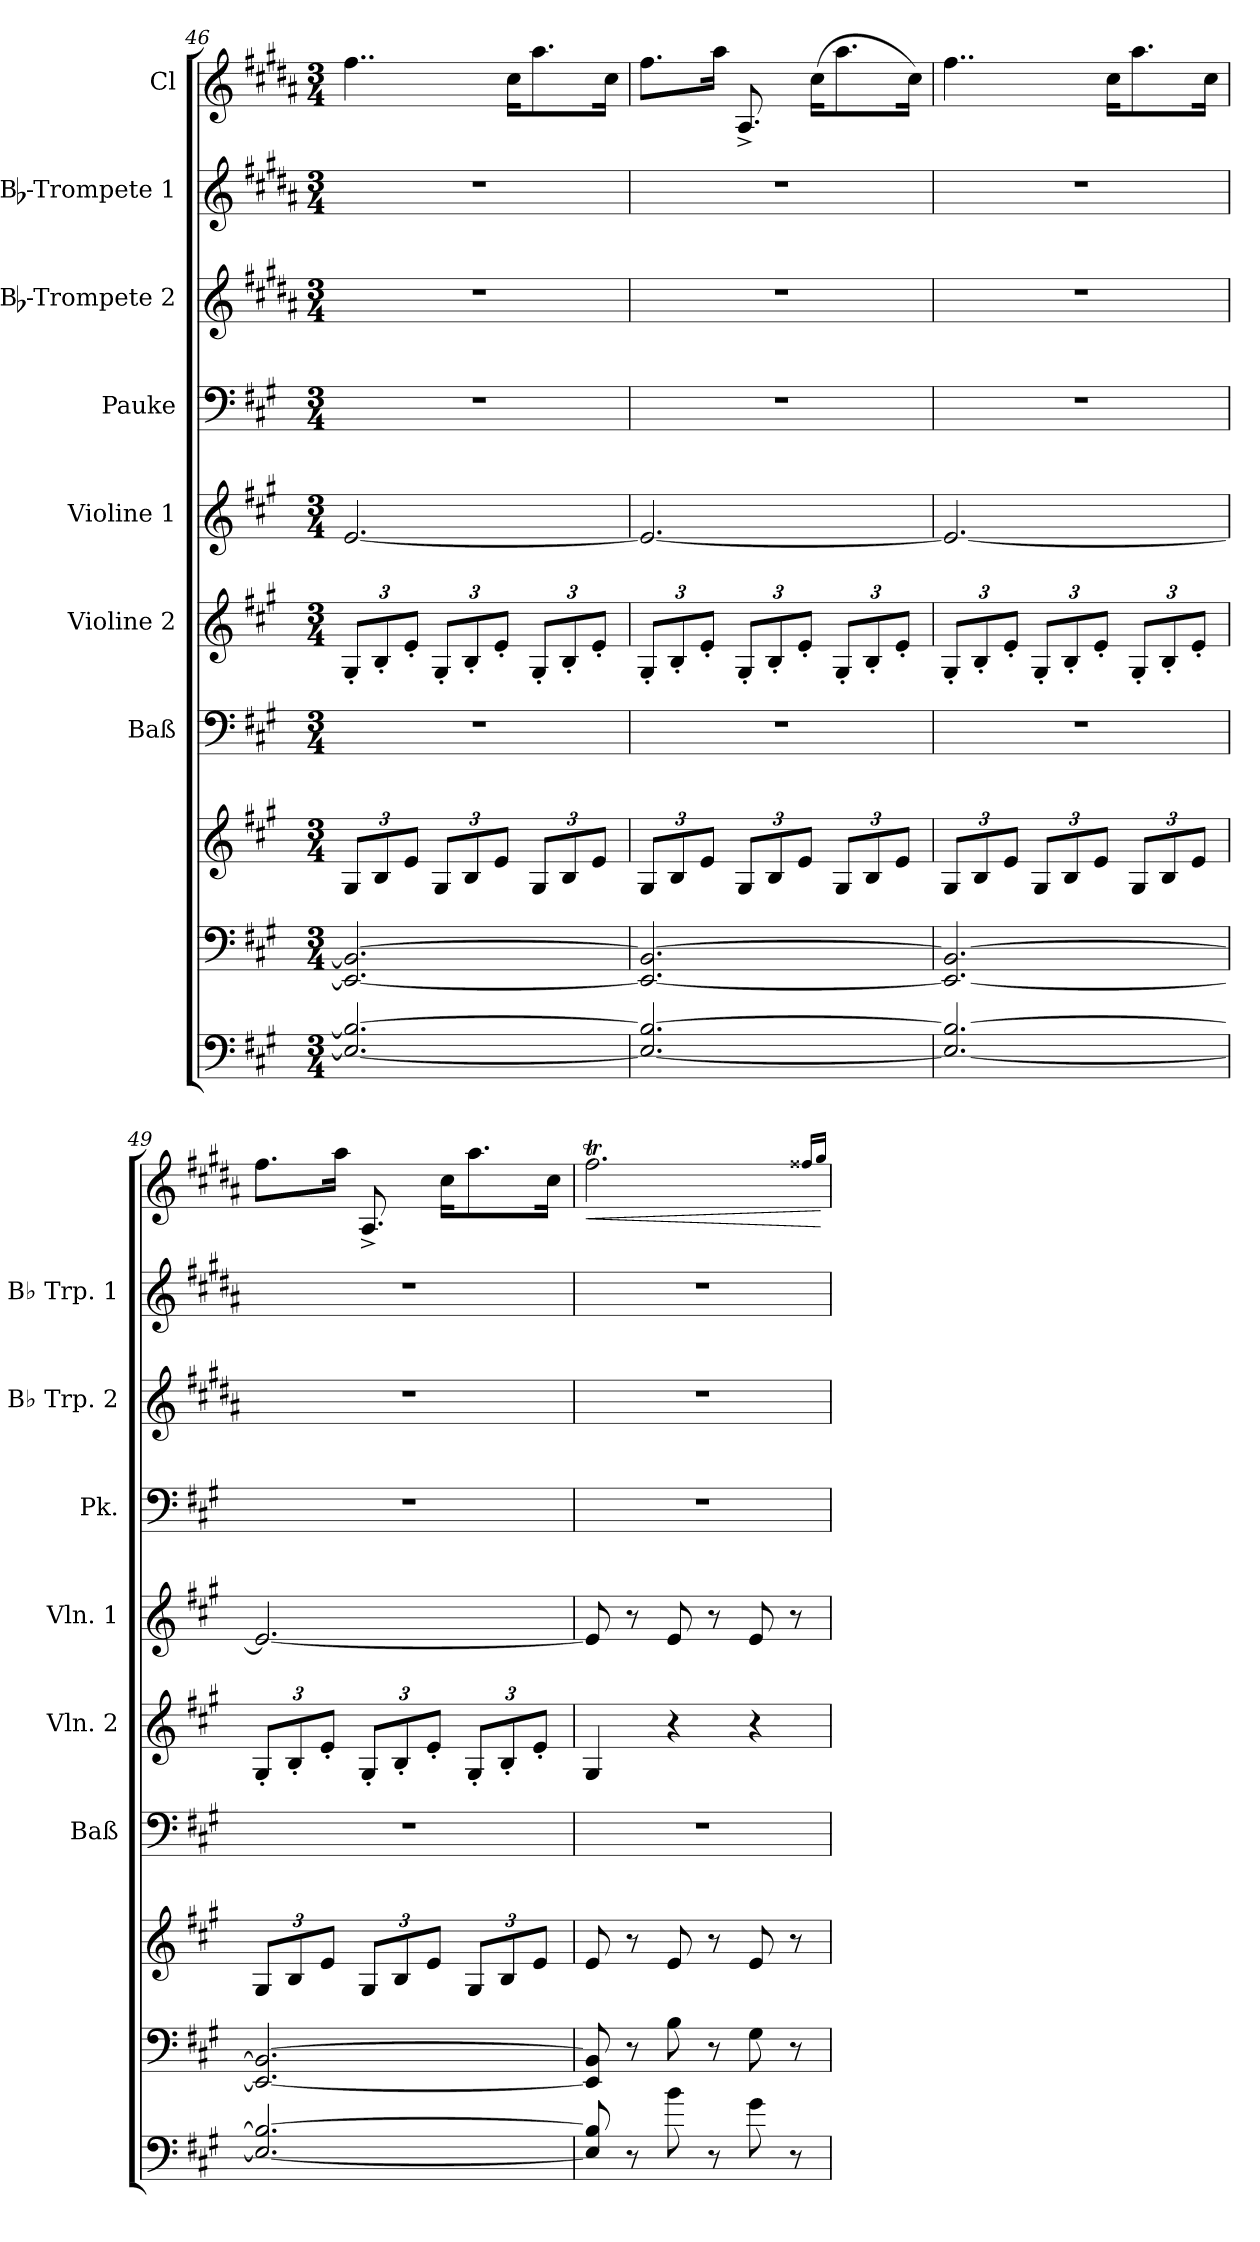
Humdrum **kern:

**kern	**kern	**kern	**kern	**kern	**kern	**kern	**kern	**kern	**kern	**dynam
*part9	*part8	*part8	*part7	*part6	*part5	*part4	*part3	*part2	*part1	*part1
*staff10	*staff9	*staff8	*staff7	*staff6	*staff5	*staff4	*staff3	*staff2	*staff1	*staff1
*	*	*	*I"Baß	*I"Violine 2	*I"Violine 1	*I"Pauke	*I"Bb-Trompete 2	*I"Bb-Trompete 1	*I"Cl	*
*	*	*	*I'Baß	*I'Vln. 2	*I'Vln. 1	*I'Pk.	*I'Bb Trp. 2	*I'Bb Trp. 1	*	*
!!LO:PB:g=z
*clefF4	*clefF4	*clefG2	*clefF4	*clefG2	*clefG2	*clefF4	*clefG2	*clefG2	*clefG2	*
*ITrd7c12	*	*	*	*	*	*	*ITrd1c2	*ITrd1c2	*ITrd1c2	*
*k[f#c#g#]	*k[f#c#g#]	*k[f#c#g#]	*k[f#c#g#]	*k[f#c#g#]	*k[f#c#g#]	*k[f#c#g#]	*k[f#c#g#]	*k[f#c#g#]	*k[f#c#g#]	*
*A:	*A:	*A:	*A:	*A:	*A:	*A:	*A:	*A:	*A:	*
*M3/4	*M3/4	*M3/4	*M3/4	*M3/4	*M3/4	*M3/4	*M3/4	*M3/4	*M3/4	*
=46	=46	=46	=46	=46	=46	=46	=46	=46	=46	=46
2.EE/_ 2.BB/_	2.EE/_ 2.BB/_	12G#/L	2.r	12G#'</L	[2.e/	2.r	2.r	2.r	4..ee\	.
.	.	12B/	.	12B'</	.	.	.	.	.	.
.	.	12e/J	.	12e'</J	.	.	.	.	.	.
.	.	12G#/L	.	12G#'</L	.	.	.	.	.	.
.	.	12B/	.	12B'</	.	.	.	.	.	.
.	.	12e/J	.	12e'</J	.	.	.	.	.	.
.	.	.	.	.	.	.	.	.	16b\KL	.
.	.	12G#/L	.	12G#'</L	.	.	.	.	8.gg#\	.
.	.	12B/	.	12B'</	.	.	.	.	.	.
.	.	12e/J	.	12e'</J	.	.	.	.	.	.
.	.	.	.	.	.	.	.	.	16b\Jk	.
=47	=47	=47	=47	=47	=47	=47	=47	=47	=47	=47
2.EE/_ 2.BB/_	2.EE/_ 2.BB/_	12G#/L	2.r	12G#'</L	2.e/_	2.r	2.r	2.r	8.ee\L	.
.	.	12B/	.	12B'</	.	.	.	.	.	.
.	.	12e/J	.	12e'</J	.	.	.	.	.	.
.	.	.	.	.	.	.	.	.	16gg#\Jk	.
.	.	12G#/L	.	12G#'</L	.	.	.	.	8.G#^>/	.
.	.	12B/	.	12B'</	.	.	.	.	.	.
.	.	12e/J	.	12e'</J	.	.	.	.	.	.
.	.	.	.	.	.	.	.	.	(>16b\KL	.
.	.	12G#/L	.	12G#'</L	.	.	.	.	8.gg#\	.
.	.	12B/	.	12B'</	.	.	.	.	.	.
.	.	12e/J	.	12e'</J	.	.	.	.	.	.
.	.	.	.	.	.	.	.	.	16b\Jk)	.
=48	=48	=48	=48	=48	=48	=48	=48	=48	=48	=48
2.EE/_ 2.BB/_	2.EE/_ 2.BB/_	12G#/L	2.r	12G#'</L	2.e/_	2.r	2.r	2.r	4..ee\	.
.	.	12B/	.	12B'</	.	.	.	.	.	.
.	.	12e/J	.	12e'</J	.	.	.	.	.	.
.	.	12G#/L	.	12G#'</L	.	.	.	.	.	.
.	.	12B/	.	12B'</	.	.	.	.	.	.
.	.	12e/J	.	12e'</J	.	.	.	.	.	.
.	.	.	.	.	.	.	.	.	16b\KL	.
.	.	12G#/L	.	12G#'</L	.	.	.	.	8.gg#\	.
.	.	12B/	.	12B'</	.	.	.	.	.	.
.	.	12e/J	.	12e'</J	.	.	.	.	.	.
.	.	.	.	.	.	.	.	.	16b\Jk	.
=49	=49	=49	=49	=49	=49	=49	=49	=49	=49	=49
2.EE/_ 2.BB/_	2.EE/_ 2.BB/_	12G#/L	2.r	12G#'</L	2.e/_	2.r	2.r	2.r	8.ee\L	.
.	.	12B/	.	12B'</	.	.	.	.	.	.
.	.	12e/J	.	12e'</J	.	.	.	.	.	.
.	.	.	.	.	.	.	.	.	16gg#\Jk	.
.	.	12G#/L	.	12G#'</L	.	.	.	.	8.G#^>/	.
.	.	12B/	.	12B'</	.	.	.	.	.	.
.	.	12e/J	.	12e'</J	.	.	.	.	.	.
.	.	.	.	.	.	.	.	.	16b\KL	.
.	.	12G#/L	.	12G#'</L	.	.	.	.	8.gg#\	.
.	.	12B/	.	12B'</	.	.	.	.	.	.
.	.	12e/J	.	12e'</J	.	.	.	.	.	.
.	.	.	.	.	.	.	.	.	16b\Jk	.
!!LO:PB:g=z
=50	=50	=50	=50	=50	=50	=50	=50	=50	=50	=50
!	!	!	!	!	!	!	!	!	!	!LO:HP:b
8EE/] 8BB/]	8EE/] 8BB/]	8e/	2.r	4G#/	8e/]	2.r	2.r	2.r	2.eeT\	<
8r	8r	8r	.	.	8r	.	.	.	.	.
8B\	8B\	8e/	.	4r	8e/	.	.	.	.	.
8r	8r	8r	.	.	8r	.	.	.	.	.
8G#\	8G#\	8e/	.	4r	8e/	.	.	.	.	.
8r	8r	8r	.	.	8r	.	.	.	.	.
.	.	.	.	.	.	.	.	.	16qee#X/LL	.
.	.	.	.	.	.	.	.	.	16qff#TTT/JJ	.
.	.	.	.	.	.	.	.	.	.	[
=	=	=	=	=	=	=	=	=	=	=
*-	*-	*-	*-	*-	*-	*-	*-	*-	*-	*-
